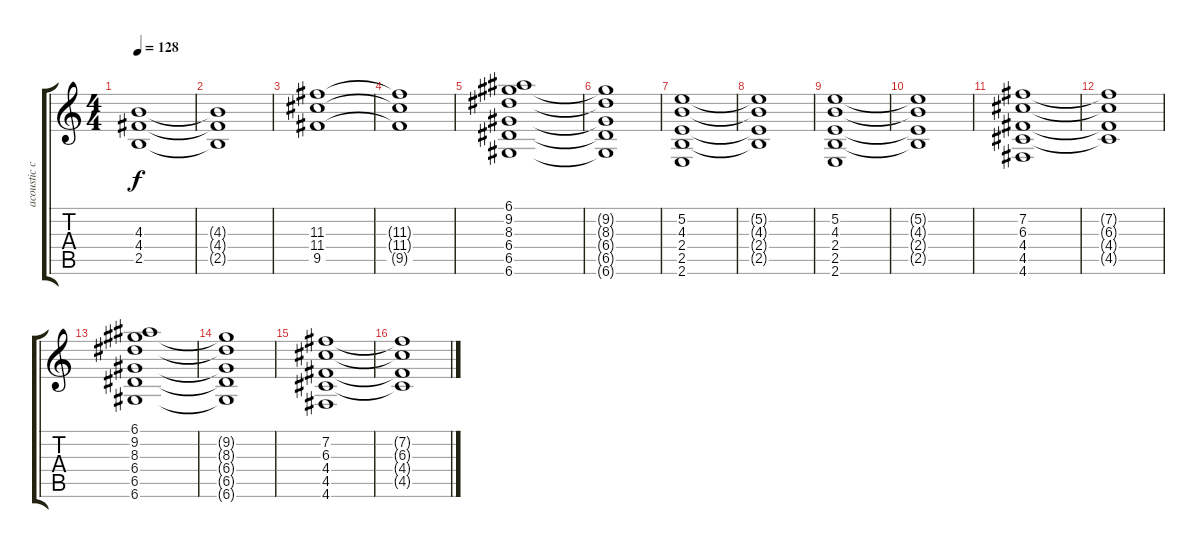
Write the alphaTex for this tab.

\track ("acoustic chords" "acoustic c") {instrument acousticguitarsteel}
\staff {score tabs}
\tuning (E4 B3 G3 D3 A2 D2) {hide}
\ts (4 4)
\tempo 128
\clef g2
\ks c
(4.3 4.4 2.5).1{dy f} |
(4.3{t} 4.4{t} 2.5{t}).1 |
(11.3 11.4 9.5).1 |
(11.3{t} 11.4{t} 9.5{t}).1 |
(6.1 9.2 8.3 6.4 6.5 6.6).1 |
(9.2{t} 8.3{t} 6.4{t} 6.5{t} 6.6{t}).1 |
(5.2 4.3 2.4 2.5 2.6).1 |
(5.2{t} 4.3{t} 2.4{t} 2.5{t}).1 |
(5.2 4.3 2.4 2.5 2.6).1 |
(5.2{t} 4.3{t} 2.4{t} 2.5{t}).1 |
(7.2 6.3 4.4 4.5 4.6).1 |
(7.2{t} 6.3{t} 4.4{t} 4.5{t}).1 |
(6.1 9.2 8.3 6.4 6.5 6.6).1 |
(9.2{t} 8.3{t} 6.4{t} 6.5{t} 6.6{t}).1 |
(7.2 6.3 4.4 4.5 4.6).1 |
(7.2{t} 6.3{t} 4.4{t} 4.5{t}).1
